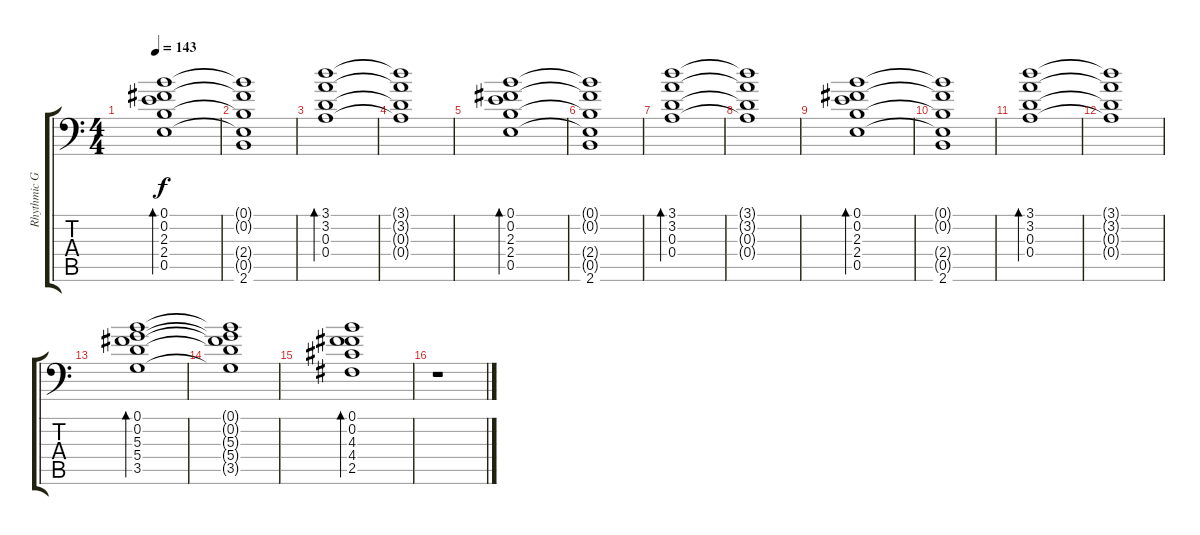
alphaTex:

\track ("Rhythmic Guitar" "Rhythmic G") {instrument distortionguitar}
\staff {score tabs}
\tuning (B3 Gb3 D3 A2 E2 A1) {hide}
\ts (4 4)
\tempo 143
\clef f4
\ks c
(0.1 0.2 2.3 2.4 0.5).1{bd 120 dy f instrument electricguitarclean} |
(0.1{t} 0.2{t} 2.4{t} 0.5{t} 2.6).1 |
(3.1 3.2 0.3 0.4).1{bd 120} |
(3.1{t} 3.2{t} 0.3{t} 0.4{t}).1 |
(0.1 0.2 2.3 2.4 0.5).1{bd 120} |
(0.1{t} 0.2{t} 2.4{t} 0.5{t} 2.6).1 |
(3.1 3.2 0.3 0.4).1{bd 120} |
(3.1{t} 3.2{t} 0.3{t} 0.4{t}).1 |
(0.1 0.2 2.3 2.4 0.5).1{bd 120} |
(0.1{t} 0.2{t} 2.4{t} 0.5{t} 2.6).1 |
(3.1 3.2 0.3 0.4).1{bd 120} |
(3.1{t} 3.2{t} 0.3{t} 0.4{t}).1 |
(0.1 0.2 5.3 5.4 3.5).1{bd 120} |
(0.1{t} 0.2{t} 5.3{t} 5.4{t} 3.5{t}).1 |
(0.1 0.2 4.3 4.4 2.5).1{bd 120} |
r.1
